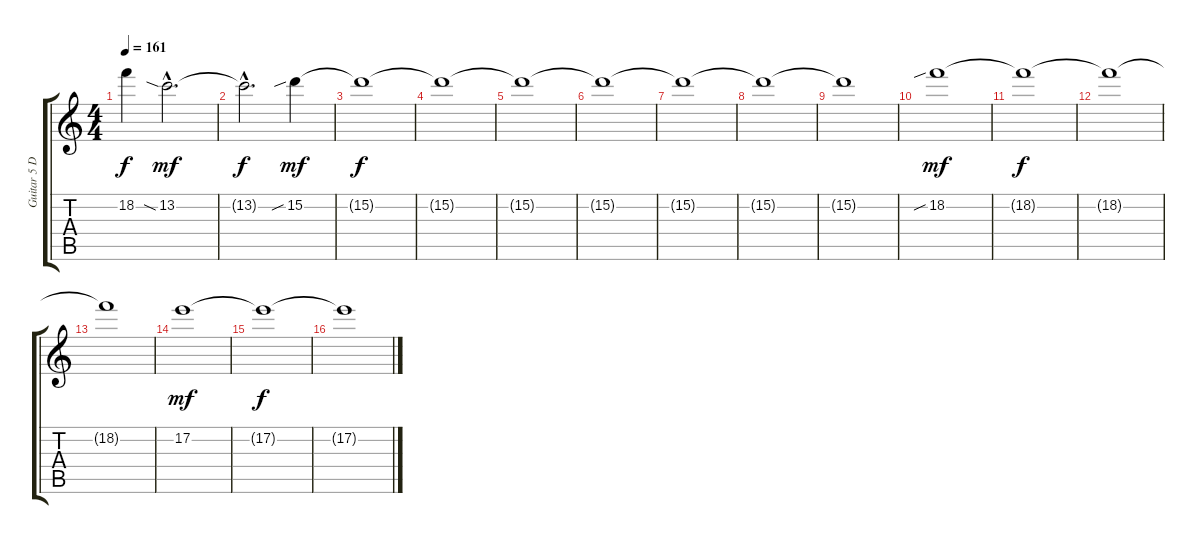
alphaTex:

\track ("Guitar 5 Drop D" "Guitar 5 D") {instrument overdrivenguitar}
\staff {score tabs}
\tuning (E4 B3 G3 D3 A2 D2) {hide}
\ts (4 4)
\tempo 161
\clef g2
\ks c
18.2{t}.4{dy f} 13.2{sia hac}.2{d dy mf} |
13.2{hac t}.2{d dy f} 15.2{sib}.4{dy mf} |
15.2{t}.1{dy f} |
15.2{t}.1 |
15.2{t}.1 |
15.2{t}.1 |
15.2{t}.1 |
15.2{t}.1 |
15.2{t}.1 |
18.2{sib}.1{dy mf} |
18.2{t}.1{dy f} |
18.2{t}.1 |
18.2{t}.1 |
17.2.1{dy mf} |
17.2{t}.1{dy f} |
17.2{t}.1
